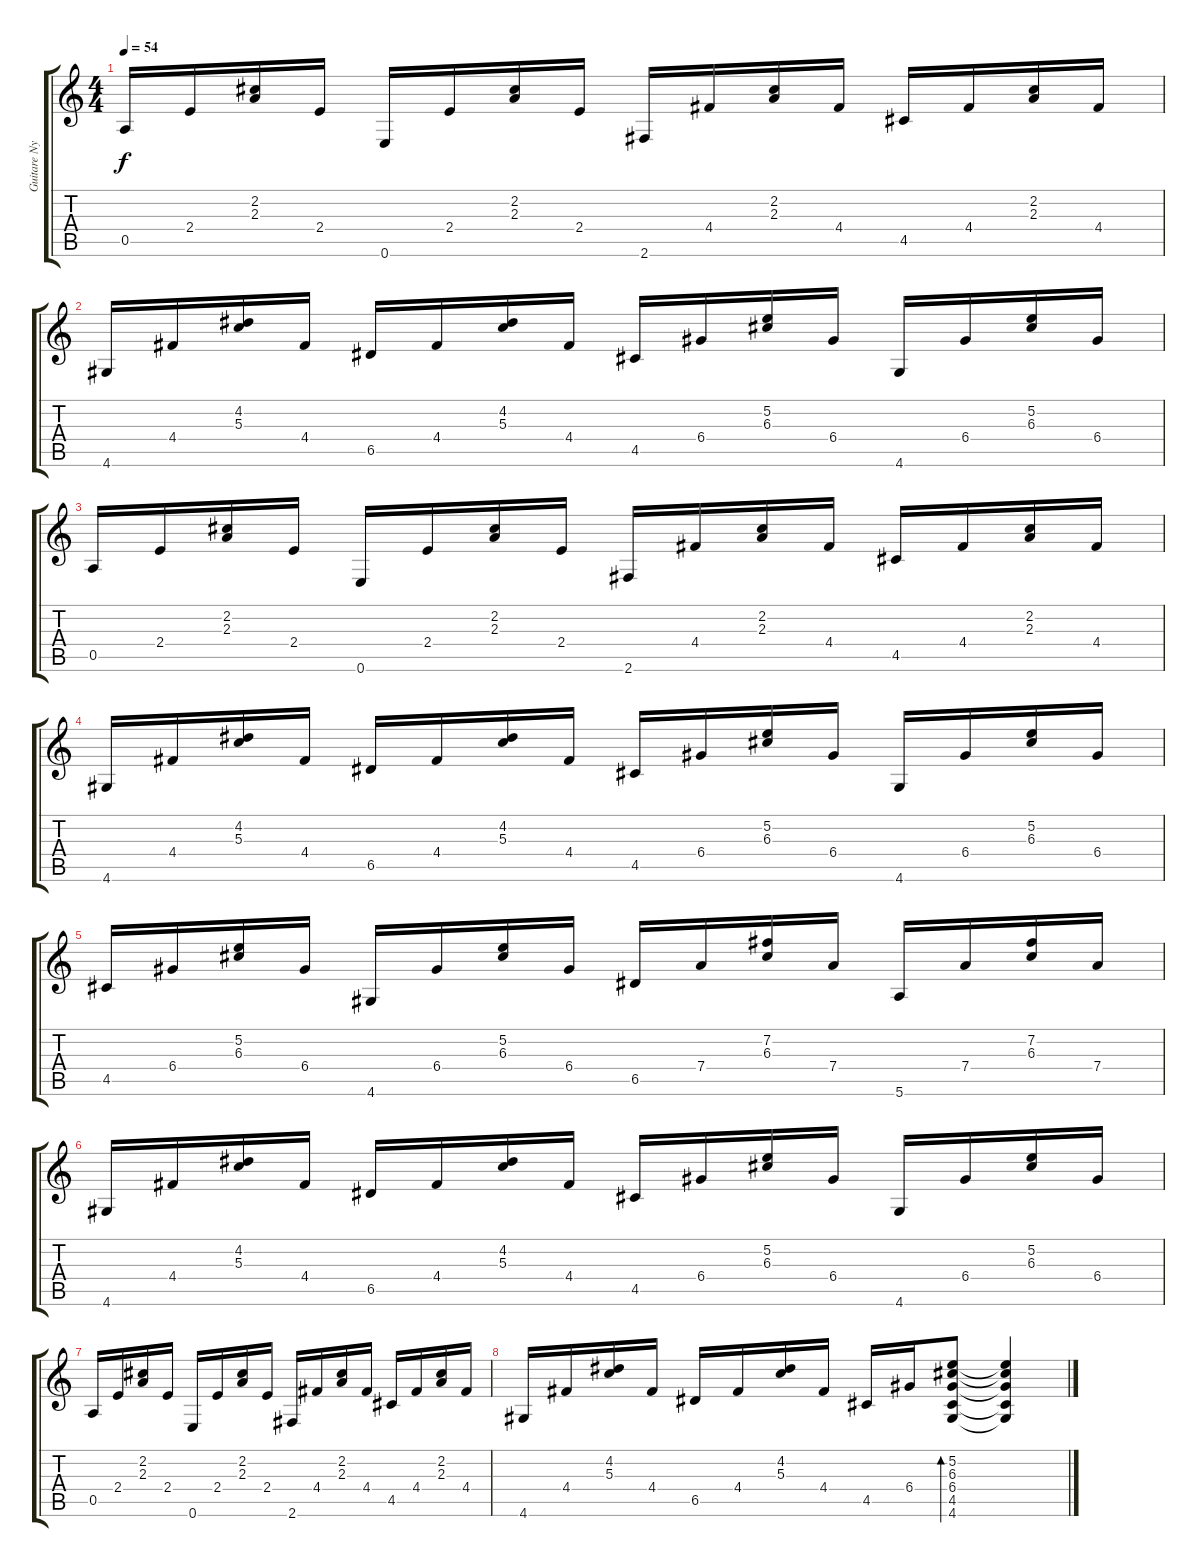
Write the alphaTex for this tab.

\track ("Guitare Nylon" "Guitare Ny") {instrument acousticguitarnylon}
\staff {score tabs}
\tuning (E4 B3 G3 D3 A2 E2) {hide}
\ts (4 4)
\tempo 54
\clef g2
\ks c
0.5.16{dy f} 2.4.16 (2.2 2.3).16 2.4.16 0.6.16 2.4.16 (2.2 2.3).16 2.4.16 2.6.16 4.4.16 (2.2 2.3).16 4.4.16 4.5.16 4.4.16 (2.2 2.3).16 4.4.16 |
4.6.16 4.4.16 (4.2 5.3).16 4.4.16 6.5.16 4.4.16 (4.2 5.3).16 4.4.16 4.5.16 6.4.16 (5.2 6.3).16 6.4.16 4.6.16 6.4.16 (5.2 6.3).16 6.4.16 |
0.5.16 2.4.16 (2.2 2.3).16 2.4.16 0.6.16 2.4.16 (2.2 2.3).16 2.4.16 2.6.16 4.4.16 (2.2 2.3).16 4.4.16 4.5.16 4.4.16 (2.2 2.3).16 4.4.16 |
4.6.16 4.4.16 (4.2 5.3).16 4.4.16 6.5.16 4.4.16 (4.2 5.3).16 4.4.16 4.5.16 6.4.16 (5.2 6.3).16 6.4.16 4.6.16 6.4.16 (5.2 6.3).16 6.4.16 |
4.5.16 6.4.16 (5.2 6.3).16 6.4.16 4.6.16 6.4.16 (5.2 6.3).16 6.4.16 6.5.16 7.4.16 (7.2 6.3).16 7.4.16 5.6.16 7.4.16 (7.2 6.3).16 7.4.16 |
4.6.16 4.4.16 (4.2 5.3).16 4.4.16 6.5.16 4.4.16 (4.2 5.3).16 4.4.16 4.5.16 6.4.16 (5.2 6.3).16 6.4.16 4.6.16 6.4.16 (5.2 6.3).16 6.4.16 |
0.5.16 2.4.16 (2.2 2.3).16 2.4.16 0.6.16 2.4.16 (2.2 2.3).16 2.4.16 2.6.16 4.4.16 (2.2 2.3).16 4.4.16 4.5.16 4.4.16 (2.2 2.3).16 4.4.16 |
4.6.16 4.4.16 (4.2 5.3).16 4.4.16 6.5.16 4.4.16 (4.2 5.3).16 4.4.16 4.5.16 6.4.16 (5.2 6.3 6.4 4.5 4.6).8{bd 240} (5.2{t} 6.3{t} 6.4{t} 4.5{t} 4.6{t}).4
